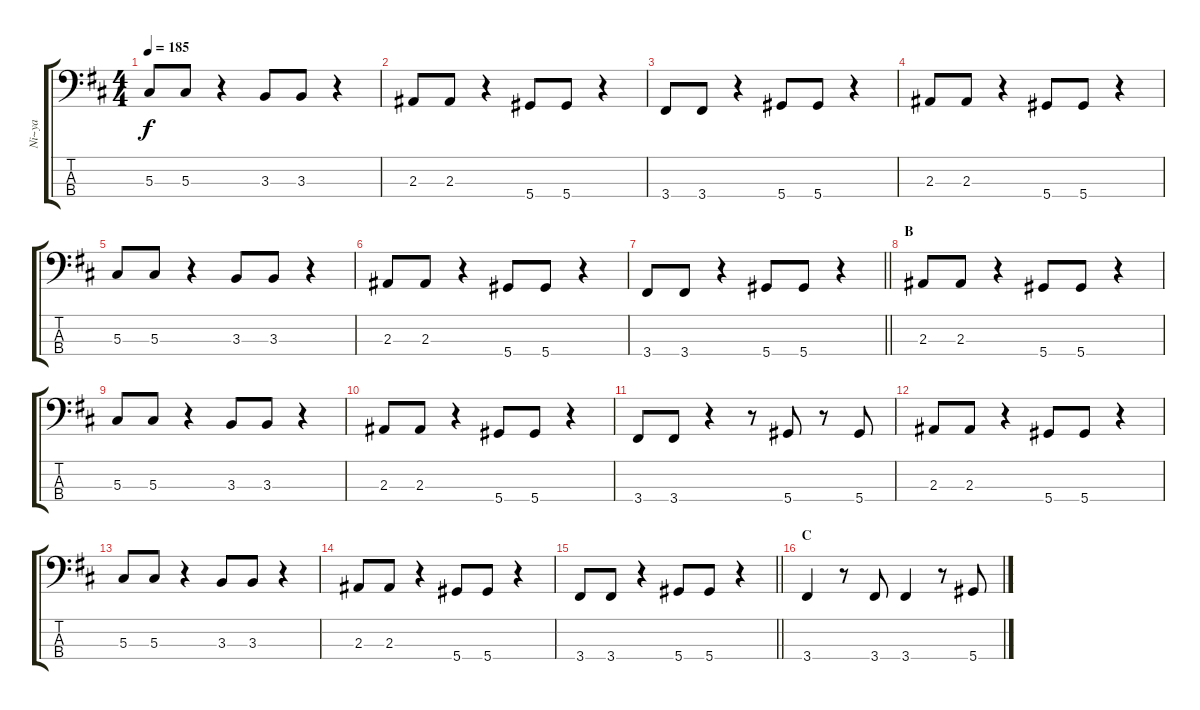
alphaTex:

\track ("Ni~ya" "Ni~ya") {instrument electricbasspick}
\staff {score tabs}
\tuning (Gb2 Db2 Ab1 Eb1) {hide}
\ts (4 4)
\tempo 185
\clef f4
\ks d
5.3.8{dy f} 5.3.8 r.4 3.3.8 3.3.8 r.4 |
2.3.8 2.3.8 r.4 5.4.8 5.4.8 r.4 |
3.4.8 3.4.8 r.4 5.4.8 5.4.8 r.4 |
2.3.8 2.3.8 r.4 5.4.8 5.4.8 r.4 |
5.3.8 5.3.8 r.4 3.3.8 3.3.8 r.4 |
2.3.8 2.3.8 r.4 5.4.8 5.4.8 r.4 |
\barLineRight lightlight
3.4.8 3.4.8 r.4 5.4.8 5.4.8 r.4 |
\section ("" "B")
2.3.8 2.3.8 r.4 5.4.8 5.4.8 r.4 |
5.3.8 5.3.8 r.4 3.3.8 3.3.8 r.4 |
2.3.8 2.3.8 r.4 5.4.8 5.4.8 r.4 |
3.4.8 3.4.8 r.4 r.8 5.4.8 r.8 5.4.8 |
2.3.8 2.3.8 r.4 5.4.8 5.4.8 r.4 |
5.3.8 5.3.8 r.4 3.3.8 3.3.8 r.4 |
2.3.8 2.3.8 r.4 5.4.8 5.4.8 r.4 |
\barLineRight lightlight
3.4.8 3.4.8 r.4 5.4.8 5.4.8 r.4 |
\section ("" "C")
3.4.4 r.8 3.4.8 3.4.4 r.8 5.4.8
